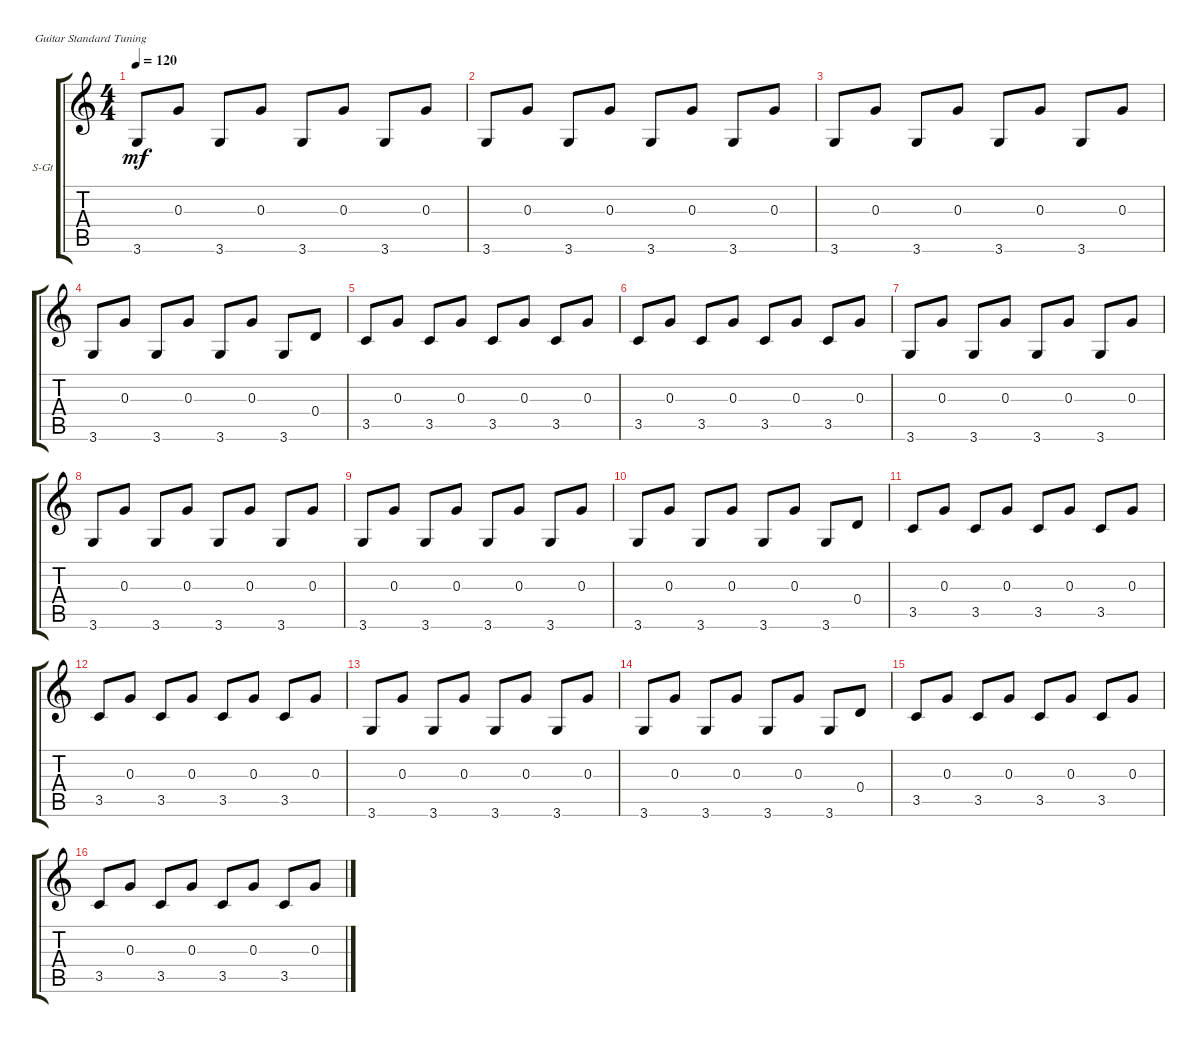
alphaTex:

\defaultSystemsLayout 4
\bracketExtendMode groupsimilarinstruments
\firstSystemTrackNameOrientation horizontal
\otherSystemsTrackNameOrientation horizontal
\track ("Steel Guitar" "S-Gt") {instrument acousticguitarsteel}
\staff {score tabs}
\tuning (E4 B3 G3 D3 A2 E2)
\ts (4 4)
\tempo 120
\clef g2
\ks c
3.6.8{dy mf} 0.3.8 3.6.8 0.3.8 3.6.8 0.3.8 3.6.8 0.3.8 |
3.6.8 0.3.8 3.6.8 0.3.8 3.6.8 0.3.8 3.6.8 0.3.8 |
3.6.8 0.3.8 3.6.8 0.3.8 3.6.8 0.3.8 3.6.8 0.3.8 |
3.6.8 0.3.8 3.6.8 0.3.8 3.6.8 0.3.8 3.6.8 0.4.8 |
3.5.8 0.3.8 3.5.8 0.3.8 3.5.8 0.3.8 3.5.8 0.3.8 |
3.5.8 0.3.8 3.5.8 0.3.8 3.5.8 0.3.8 3.5.8 0.3.8 |
3.6.8 0.3.8 3.6.8 0.3.8 3.6.8 0.3.8 3.6.8 0.3.8 |
3.6.8 0.3.8 3.6.8 0.3.8 3.6.8 0.3.8 3.6.8 0.3.8 |
3.6.8 0.3.8 3.6.8 0.3.8 3.6.8 0.3.8 3.6.8 0.3.8 |
3.6.8 0.3.8 3.6.8 0.3.8 3.6.8 0.3.8 3.6.8 0.4.8 |
3.5.8 0.3.8 3.5.8 0.3.8 3.5.8 0.3.8 3.5.8 0.3.8 |
3.5.8 0.3.8 3.5.8 0.3.8 3.5.8 0.3.8 3.5.8 0.3.8 |
3.6.8 0.3.8 3.6.8 0.3.8 3.6.8 0.3.8 3.6.8 0.3.8 |
3.6.8 0.3.8 3.6.8 0.3.8 3.6.8 0.3.8 3.6.8 0.4.8 |
3.5.8 0.3.8 3.5.8 0.3.8 3.5.8 0.3.8 3.5.8 0.3.8 |
3.5.8 0.3.8 3.5.8 0.3.8 3.5.8 0.3.8 3.5.8 0.3.8
